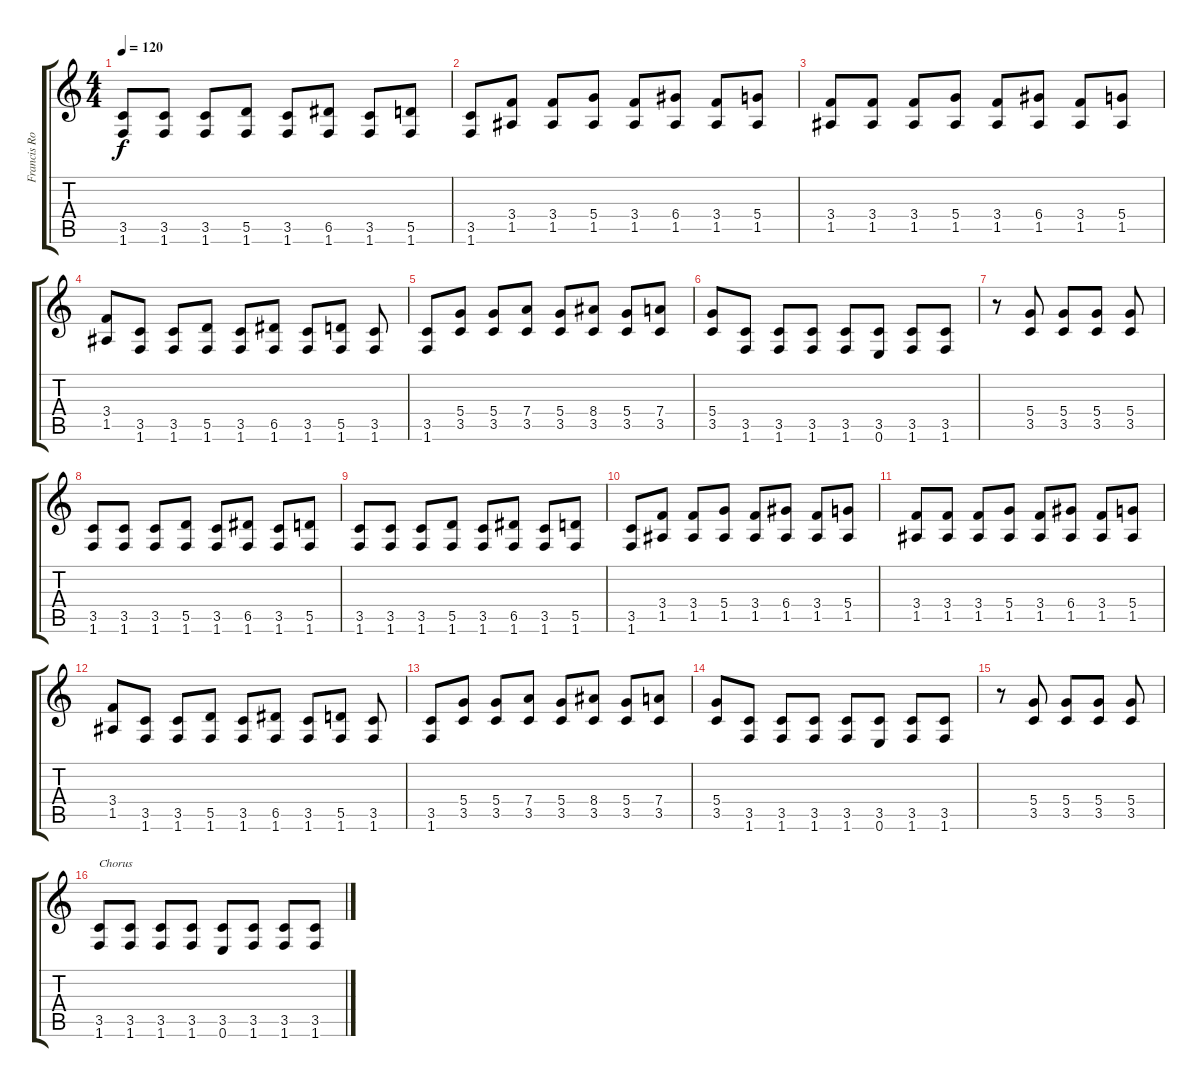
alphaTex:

\track ("Francis Rossi" "Francis Ro") {instrument overdrivenguitar}
\staff {score tabs}
\tuning (E4 B3 G3 D3 A2 E2) {hide}
\ts (4 4)
\tempo 120
\clef g2
\ks c
(3.5 1.6).8{dy f} (3.5 1.6).8 (3.5 1.6).8 (5.5 1.6).8 (3.5 1.6).8 (6.5 1.6).8 (3.5 1.6).8 (5.5 1.6).8 |
(3.5 1.6).8 (3.4 1.5).8 (3.4 1.5).8 (5.4 1.5).8 (3.4 1.5).8 (6.4 1.5).8 (3.4 1.5).8 (5.4 1.5).8 |
(3.4 1.5).8 (3.4 1.5).8 (3.4 1.5).8 (5.4 1.5).8 (3.4 1.5).8 (6.4 1.5).8 (3.4 1.5).8 (5.4 1.5).8 |
(3.4 1.5).8 (3.5 1.6).8 (3.5 1.6).8 (5.5 1.6).8 (3.5 1.6).8 (6.5 1.6).8 (3.5 1.6).8 (5.5 1.6).8 (3.5 1.6).8 |
(3.5 1.6).8 (5.4 3.5).8 (5.4 3.5).8 (7.4 3.5).8 (5.4 3.5).8 (8.4 3.5).8 (5.4 3.5).8 (7.4 3.5).8 |
(5.4 3.5).8 (3.5 1.6).8 (3.5 1.6).8 (3.5 1.6).8 (3.5 1.6).8 (3.5 0.6).8 (3.5 1.6).8 (3.5 1.6).8 |
r.8 (5.4 3.5).8 (5.4 3.5).8 (5.4 3.5).8 (5.4 3.5).8 |
(3.5 1.6).8 (3.5 1.6).8 (3.5 1.6).8 (5.5 1.6).8 (3.5 1.6).8 (6.5 1.6).8 (3.5 1.6).8 (5.5 1.6).8 |
(3.5 1.6).8 (3.5 1.6).8 (3.5 1.6).8 (5.5 1.6).8 (3.5 1.6).8 (6.5 1.6).8 (3.5 1.6).8 (5.5 1.6).8 |
(3.5 1.6).8 (3.4 1.5).8 (3.4 1.5).8 (5.4 1.5).8 (3.4 1.5).8 (6.4 1.5).8 (3.4 1.5).8 (5.4 1.5).8 |
(3.4 1.5).8 (3.4 1.5).8 (3.4 1.5).8 (5.4 1.5).8 (3.4 1.5).8 (6.4 1.5).8 (3.4 1.5).8 (5.4 1.5).8 |
(3.4 1.5).8 (3.5 1.6).8 (3.5 1.6).8 (5.5 1.6).8 (3.5 1.6).8 (6.5 1.6).8 (3.5 1.6).8 (5.5 1.6).8 (3.5 1.6).8 |
(3.5 1.6).8 (5.4 3.5).8 (5.4 3.5).8 (7.4 3.5).8 (5.4 3.5).8 (8.4 3.5).8 (5.4 3.5).8 (7.4 3.5).8 |
(5.4 3.5).8 (3.5 1.6).8 (3.5 1.6).8 (3.5 1.6).8 (3.5 1.6).8 (3.5 0.6).8 (3.5 1.6).8 (3.5 1.6).8 |
r.8 (5.4 3.5).8 (5.4 3.5).8 (5.4 3.5).8 (5.4 3.5).8 |
(3.5 1.6).8{txt "Chorus"} (3.5 1.6).8 (3.5 1.6).8 (3.5 1.6).8 (3.5 0.6).8 (3.5 1.6).8 (3.5 1.6).8 (3.5 1.6).8
